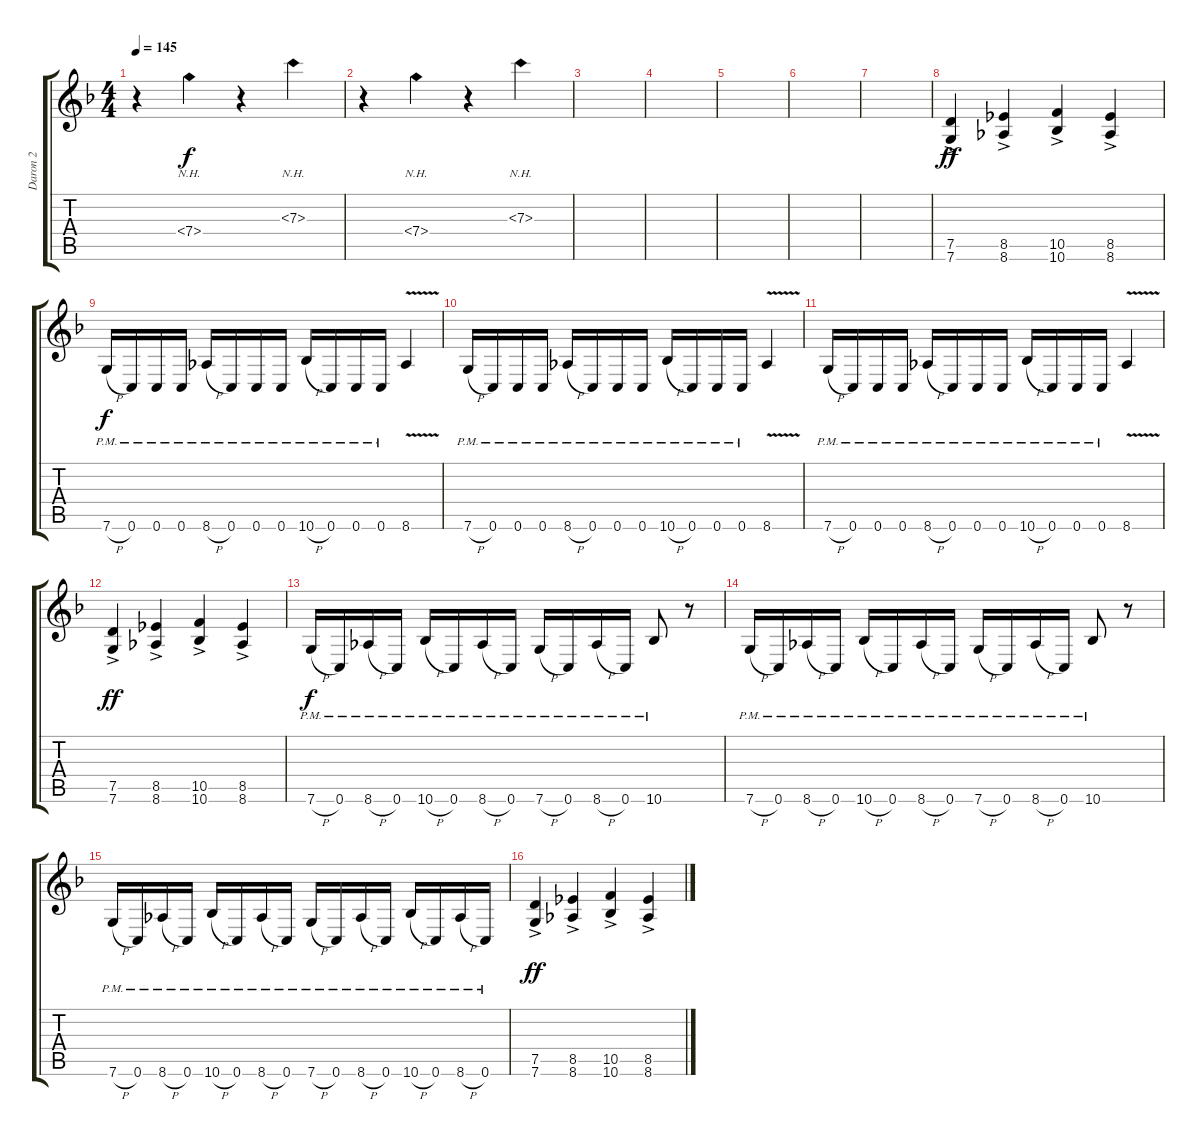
\track ("Daron 2" "Daron 2") {instrument overdrivenguitar}
\staff {score tabs}
\tuning (D4 A3 F3 C3 G2 C2) {hide}
\ts (4 4)
\tempo 145
\clef g2
\ks f
r.4{dy f} 7.4{nh}.4 r.4 7.3{nh}.4 |
r.4 7.4{nh}.4 r.4 7.3{nh}.4 |
|
|
|
|
|
(7.5{ac} 7.6{ac}).4{dy ff} (8.5{ac} 8.6{ac}).4 (10.5{ac} 10.6{ac}).4 (8.5{ac} 8.6{ac}).4 |
7.6{h pm}.16{dy f} 0.6{pm}.16 0.6{pm}.16 0.6{pm}.16 8.6{h pm}.16 0.6{pm}.16 0.6{pm}.16 0.6{pm}.16 10.6{h pm}.16 0.6{pm}.16 0.6{pm}.16 0.6{pm}.16 8.6{v}.4 |
7.6{h pm}.16 0.6{pm}.16 0.6{pm}.16 0.6{pm}.16 8.6{h pm}.16 0.6{pm}.16 0.6{pm}.16 0.6{pm}.16 10.6{h pm}.16 0.6{pm}.16 0.6{pm}.16 0.6{pm}.16 8.6{v}.4 |
7.6{h pm}.16 0.6{pm}.16 0.6{pm}.16 0.6{pm}.16 8.6{h pm}.16 0.6{pm}.16 0.6{pm}.16 0.6{pm}.16 10.6{h pm}.16 0.6{pm}.16 0.6{pm}.16 0.6{pm}.16 8.6{v}.4 |
(7.5{ac} 7.6{ac}).4{dy ff} (8.5{ac} 8.6{ac}).4 (10.5{ac} 10.6{ac}).4 (8.5{ac} 8.6{ac}).4 |
7.6{h pm}.16{dy f} 0.6{pm}.16 8.6{h pm}.16 0.6{pm}.16 10.6{h pm}.16 0.6{pm}.16 8.6{h pm}.16 0.6{pm}.16 7.6{h pm}.16 0.6{pm}.16 8.6{h pm}.16 0.6{pm}.16 10.6{pm}.8 r.8 |
7.6{h pm}.16 0.6{pm}.16 8.6{h pm}.16 0.6{pm}.16 10.6{h pm}.16 0.6{pm}.16 8.6{h pm}.16 0.6{pm}.16 7.6{h pm}.16 0.6{pm}.16 8.6{h pm}.16 0.6{pm}.16 10.6{pm}.8 r.8 |
7.6{h pm}.16 0.6{pm}.16 8.6{h pm}.16 0.6{pm}.16 10.6{h pm}.16 0.6{pm}.16 8.6{h pm}.16 0.6{pm}.16 7.6{h pm}.16 0.6{pm}.16 8.6{h pm}.16 0.6{pm}.16 10.6{h pm}.16 0.6{pm}.16 8.6{h pm}.16 0.6{pm}.16 |
(7.5{ac} 7.6{ac}).4{dy ff} (8.5{ac} 8.6{ac}).4 (10.5{ac} 10.6{ac}).4 (8.5{ac} 8.6{ac}).4
